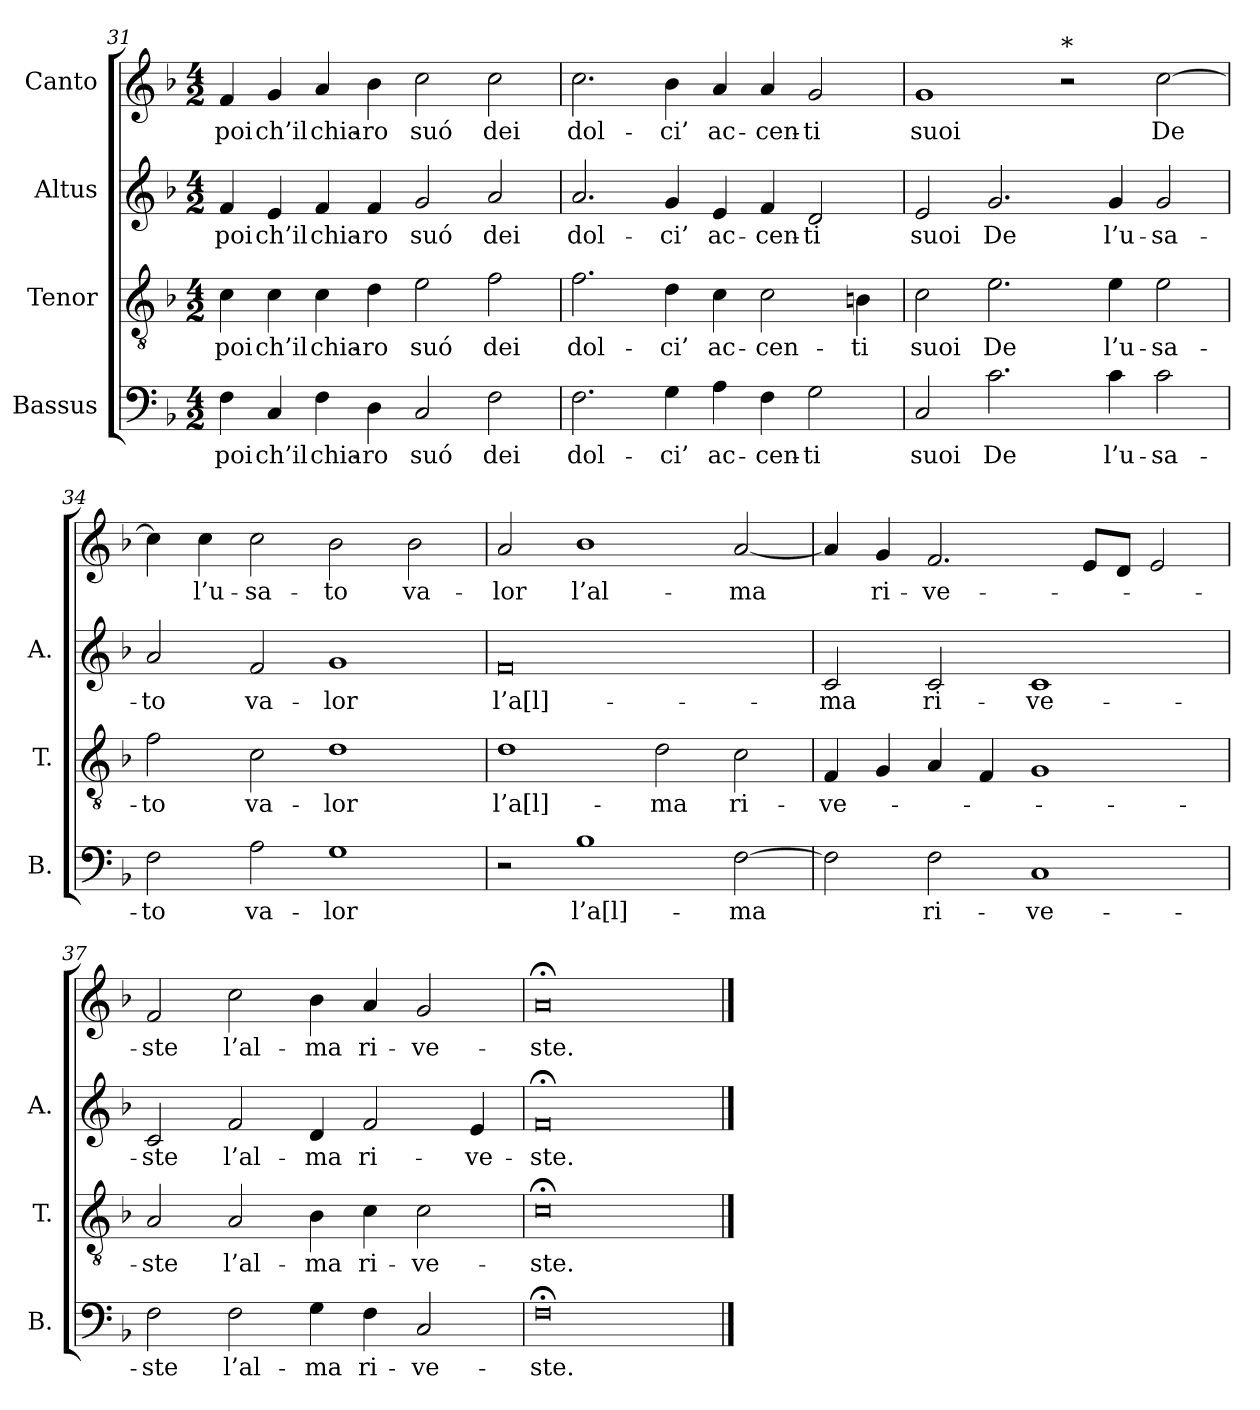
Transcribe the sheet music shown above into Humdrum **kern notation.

**kern	**text	**kern	**text	**kern	**text	**kern	**text
*part4	*part4	*part3	*part3	*part2	*part2	*part1	*part1
*staff4	*staff4	*staff3	*staff3	*staff2	*staff2	*staff1	*staff1
*I"Bassus	*	*I"Tenor	*	*I"Altus	*	*I"Canto	*
*I'B.	*	*I'T.	*	*I'A.	*	*	*
!!LO:LB:g=z
*clefF4	*	*clefGv2	*	*clefG2	*	*clefG2	*
*	*	*ITrd7c12	*	*	*	*	*
*k[b-]	*	*k[b-]	*	*k[b-]	*	*k[b-]	*
*F:	*	*F:	*	*F:	*	*F:	*
*M4/2	*	*M4/2	*	*M4/2	*	*M4/2	*
=31	=31	=31	=31	=31	=31	=31	=31
4F\	poi	4C\	poi	4f/	poi	4f/	poi
4C/	ch’il	4C\	ch’il	4e/	ch’il	4g/	ch’il
4F\	chia-	4C\	chia-	4f/	chia-	4a/	chia-
4D\	-ro	4D\	-ro	4f/	-ro	4b-\	-ro
2C/	suó	2E\	suó	2g/	suó	2cc\	suó
2F\	dei	2F\	dei	2a/	dei	2cc\	dei
=32	=32	=32	=32	=32	=32	=32	=32
2.F\	dol-	2.F\	dol-	2.a/	dol-	2.cc\	dol-
4G\	-ci’	4D\	-ci’	4g/	-ci’	4b-\	-ci’
4A\	ac-	4C\	ac-	4e/	ac-	4a/	ac-
4F\	-cen-	2C\	-cen-	4f/	-cen-	4a/	-cen-
2G\	-ti	.	.	2d/	-ti	2g/	-ti
.	.	4BBn\	-ti	.	.	.	.
=33	=33	=33	=33	=33	=33	=33	=33
2C/	suoi	2C\	suoi	2e/	suoi	1g/	suoi
2.c\	De	2.E\	De	2.g/	De	.	.
!	!	!	!	!	!	!LO:TX:t=*	!
.	.	.	.	.	.	2r	.
4c\	l’u-	4E\	l’u-	4g/	l’u-	.	.
2c\	-sa-	2E\	-sa-	2g/	-sa-	[2cc\	De
=34	=34	=34	=34	=34	=34	=34	=34
2F\	-to	2F\	-to	2a/	-to	4cc\]	.
.	.	.	.	.	.	4cc\	l’u-
2A\	va-	2C\	va-	2f/	va-	2cc\	-sa-
1G\	-lor	1D\	-lor	1g/	-lor	2b-\	-to
.	.	.	.	.	.	2b-\	va-
!!LO:LB:g=z
=35	=35	=35	=35	=35	=35	=35	=35
2r	.	1D\	l’a[l]-	0f/	l’a[l]-	2a/	-lor
1B-\	l’a[l]-	.	.	.	.	1b-\	l’al-
.	.	2D\	-ma	.	.	.	.
[2F\	-ma	2C\	ri-	.	.	[2a/	-ma
=36	=36	=36	=36	=36	=36	=36	=36
2F\]	.	4FF/	-ve-	2c/	-ma	4a/]	.
.	.	4GG/	.	.	.	4g/	ri-
2F\	ri-	4AA/	.	2c/	ri-	2.f/	-ve-
.	.	4FF/	.	.	.	.	.
1C/	-ve-	1GG/	.	1c/	-ve-	.	.
.	.	.	.	.	.	8e/L	.
.	.	.	.	.	.	8d/J	.
.	.	.	.	.	.	2e/	.
=37	=37	=37	=37	=37	=37	=37	=37
2F\	-ste	2AA/	-ste	2c/	-ste	2f/	-ste
2F\	l’al-	2AA/	l’al-	2f/	l’al-	2cc\	l’al-
4G\	-ma	4BB-\	-ma	4d/	-ma	4b-\	-ma
4F\	ri-	4C\	ri-	2f/	ri-	4a/	ri-
2C/	-ve-	2C\	-ve-	.	.	2g/	-ve-
.	.	.	.	4e/	-ve-	.	.
=38	=38	=38	=38	=38	=38	=38	=38
0F;<\	-ste.	0C;<\	-ste.	0f;</	-ste.	0a;</	-ste.
==	==	==	==	==	==	==	==
*-	*-	*-	*-	*-	*-	*-	*-
